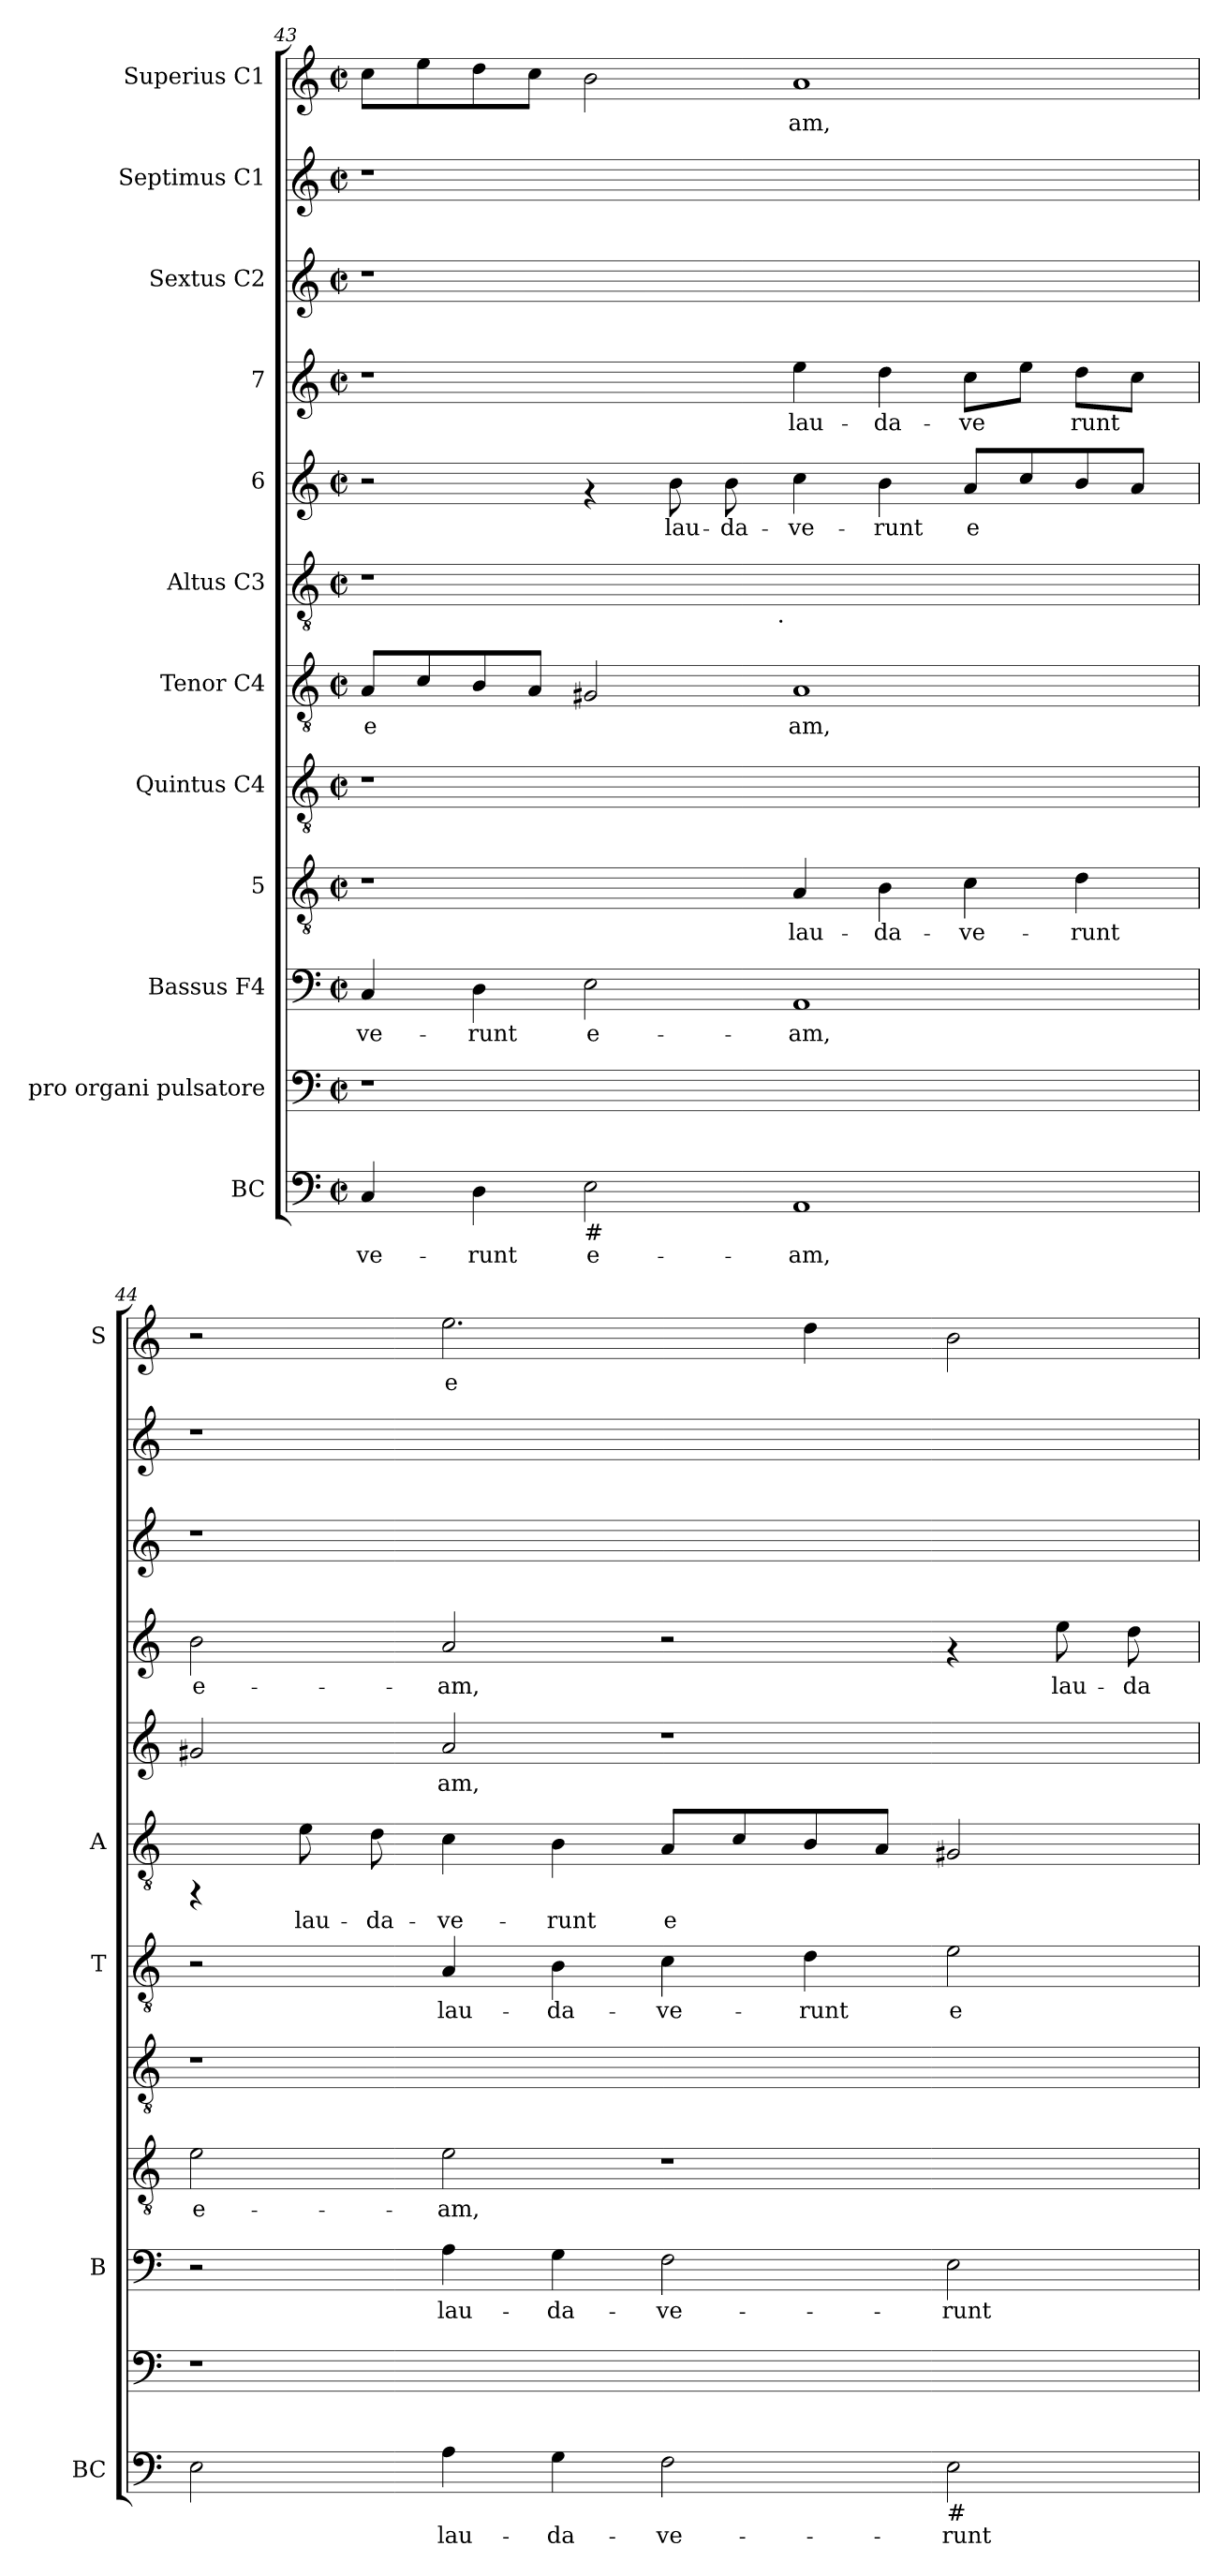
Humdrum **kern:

**kern	**text	**kern	**kern	**text	**kern	**text	**kern	**kern	**text	**kern	**text	**kern	**text	**kern	**text	**kern	**kern	**kern	**text
*part12	*part12	*part11	*part10	*part10	*part9	*part9	*part8	*part7	*part7	*part6	*part6	*part5	*part5	*part4	*part4	*part3	*part2	*part1	*part1
*staff12	*staff12	*staff11	*staff10	*staff10	*staff9	*staff9	*staff8	*staff7	*staff7	*staff6	*staff6	*staff5	*staff5	*staff4	*staff4	*staff3	*staff2	*staff1	*staff1
*I"BC	*	*I"pro organi  pulsatore	*I"Bassus  F4	*	*I"5	*	*I"Quintus  C4	*I"Tenor  C4	*	*I"Altus  C3	*	*I"6	*	*I"7	*	*I"Sextus  C2	*I"Septimus  C1	*I"Superius  C1	*
*I'BC	*	*	*I'B	*	*	*	*	*I'T	*	*I'A	*	*	*	*	*	*	*	*I'S	*
*clefF4	*	*clefF4	*clefF4	*	*clefGv2	*	*clefGv2	*clefGv2	*	*clefGv2	*	*clefG2	*	*clefG2	*	*clefG2	*clefG2	*clefG2	*
*k[]	*	*k[]	*k[]	*	*k[]	*	*k[]	*k[]	*	*k[]	*	*k[]	*	*k[]	*	*k[]	*k[]	*k[]	*
*C:	*	*C:	*C:	*	*C:	*	*C:	*C:	*	*C:	*	*C:	*	*C:	*	*C:	*C:	*C:	*
*M2/2	*	*M2/2	*M2/2	*	*M2/2	*	*M2/2	*M2/2	*	*M2/2	*	*M2/2	*	*M2/2	*	*M2/2	*M2/2	*M2/2	*
*met(c|)	*	*met(c|)	*met(c|)	*	*met(c|)	*	*met(c|)	*met(c|)	*	*met(c|)	*	*met(c|)	*	*met(c|)	*	*met(c|)	*met(c|)	*met(c|)	*
=43	=43	=43	=43	=43	=43	=43	=43	=43	=43	=43	=43	=43	=43	=43	=43	=43	=43	=43	=43
!	!LO:LY:a:cj	!	!	!LO:LY:b:cj	!	!	!	!	!LO:LY:b:cj	!	!	!	!	!	!	!	!	!	!LO:LY:b:cj
*	*	*	*	*	*	*	*	*	*	*^	*	*	*	*	*	*	*	*	*
4C/	-ve-	1r	4C/	-ve-	1r	.	1r	8A/L	e-	1r	2ryy	.	2r	.	1r	.	1r	1r	8cc\L	--
!	!	!	!	!	!	!	!	!	!LO:LY:b:cj	!	!	!	!	!	!	!	!	!	!	!LO:LY:b:cj
.	.	.	.	.	.	.	.	8c/	--	.	.	.	.	.	.	.	.	.	8ee\	--
!	!LO:LY:a:cj	!	!	!LO:LY:b:cj	!	!	!	!	!LO:LY:b:cj	!	!	!	!	!	!	!	!	!	!	!LO:LY:b:cj
4D\	-runt	.	4D\	-runt	.	.	.	8B/	--	.	.	.	.	.	.	.	.	.	8dd\	--
!	!	!	!	!	!	!	!	!	!LO:LY:b:cj	!	!	!	!	!	!	!	!	!	!	!LO:LY:b:cj
.	.	.	.	.	.	.	.	8A/J	--	.	.	.	.	.	.	.	.	.	8cc\J	--
!LO:TX:b:t=#	!	!	!	!	!	!	!	!	!	!	!	!	!	!	!	!	!	!	!	!
!	!LO:LY:a:cj	!	!	!LO:LY:b:cj	!	!	!	!	!LO:LY:b:cj	!	!	!	!	!	!	!	!	!	!	!LO:LY:b:cj
2E\	e-	.	2E\	e-	.	.	.	2G#X/	--	.	4ryy	.	4rf	.	.	.	.	.	2b\	--
!	!	!	!	!	!	!	!	!	!	!	!	!	!	!LO:LY:b:cj	!	!	!	!	!	!
.	.	.	.	.	.	.	.	.	.	.	8...ryy	.	8b\	lau-	.	.	.	.	.	.
!	!	!	!	!	!	!	!	!	!	!	!	!	!	!LO:LY:b:cj	!	!	!	!	!	!
.	.	.	.	.	.	.	.	.	.	.	.	.	8b\	-da-	.	.	.	.	.	.
!	!	!	!	!	!	!	!	!	!	!	!LO:TX:b:t=.	!	!	!	!	!	!	!	!	!
.	.	.	.	.	.	.	.	.	.	.	1ryy	.	.	.	.	.	.	.	.	.
!	!LO:LY:a:cj	!	!	!LO:LY:b:cj	!	!LO:LY:b:cj	!	!	!LO:LY:b:cj	!	!	!	!	!LO:LY:b:cj	!	!LO:LY:b:cj	!	!	!	!LO:LY:b:cj
1AA	-am,	1ryy	1AA	-am,	4A/	lau-	1ryy	1A	-am,	1ryy	.	.	4cc\	-ve-	4ee\	lau-	1ryy	1ryy	1a	-am,
!	!	!	!	!	!	!LO:LY:b:cj	!	!	!	!	!	!	!	!LO:LY:b:cj	!	!LO:LY:b:cj	!	!	!	!
.	.	.	.	.	4B\	-da-	.	.	.	.	.	.	4b\	-runt	4dd\	-da-	.	.	.	.
!	!	!	!	!	!	!LO:LY:b:cj	!	!	!	!	!	!	!	!LO:LY:b:cj	!	!LO:LY:b:cj	!	!	!	!
.	.	.	.	.	4c\	-ve-	.	.	.	.	.	.	8a/L	e-	8cc\L	-ve-	.	.	.	.
!	!	!	!	!	!	!	!	!	!	!	!	!	!	!LO:LY:b:cj	!	!LO:LY:b:cj	!	!	!	!
.	.	.	.	.	.	.	.	.	.	.	.	.	8cc/	--	8ee\J	--	.	.	.	.
!	!	!	!	!	!	!LO:LY:b:cj	!	!	!	!	!	!	!	!LO:LY:b:cj	!	!LO:LY:b:cj	!	!	!	!
.	.	.	.	.	4d\	-runt	.	.	.	.	.	.	8b/	--	8dd\L	-runt	.	.	.	.
!	!	!	!	!	!	!	!	!	!	!	!	!	!	!LO:LY:b:cj	!	!LO:LY:b:cj	!	!	!	!
.	.	.	.	.	.	.	.	.	.	.	.	.	8a/J	--	8cc\J	.	.	.	.	.
.	.	.	.	.	.	.	.	.	.	.	64ryy	.	.	.	.	.	.	.	.	.
=44	=44	=44	=44	=44	=44	=44	=44	=44	=44	=44	=44	=44	=44	=44	=44	=44	=44	=44	=44	=44
!	!LO:LY:a:cj	!	!	!	!	!LO:LY:b:cj	!	!	!	!	!	!	!	!LO:LY:b:cj	!	!LO:LY:b:cj	!	!	!	!
*	*	*	*	*	*	*	*	*	*	*v	*v	*	*	*	*	*	*	*	*	*
2E\	.	1r	2r	.	2e\	e-	1r	2r	.	4rFF	.	2g#X/	--	2b\	e-	1r	1r	2r	.
!	!	!	!	!	!	!	!	!	!	!	!LO:LY:b:cj	!	!	!	!	!	!	!	!
.	.	.	.	.	.	.	.	.	.	8e\	lau-	.	.	.	.	.	.	.	.
!	!	!	!	!	!	!	!	!	!	!	!LO:LY:b:cj	!	!	!	!	!	!	!	!
.	.	.	.	.	.	.	.	.	.	8d\	-da-	.	.	.	.	.	.	.	.
!	!LO:LY:a:cj	!	!	!LO:LY:b:cj	!	!LO:LY:b:cj	!	!	!LO:LY:b:cj	!	!LO:LY:b:cj	!	!LO:LY:b:cj	!	!LO:LY:b:cj	!	!	!	!LO:LY:b:cj
4A\	lau-	.	4A\	lau-	2e\	-am,	.	4A/	lau-	4c\	-ve-	2a/	-am,	2a/	-am,	.	.	2.ee\	e-
!	!LO:LY:a:cj	!	!	!LO:LY:b:cj	!	!	!	!	!LO:LY:b:cj	!	!LO:LY:b:cj	!	!	!	!	!	!	!	!
4G\	-da-	.	4G\	-da-	.	.	.	4B\	-da-	4B\	-runt	.	.	.	.	.	.	.	.
!	!LO:LY:a:cj	!	!	!LO:LY:b:cj	!	!	!	!	!LO:LY:b:cj	!	!LO:LY:b:cj	!	!	!	!	!	!	!	!
2F\	-ve-	1ryy	2F\	-ve-	1r	.	1ryy	4c\	-ve-	8A/L	e-	1r	.	2r	.	1ryy	1ryy	.	.
!	!	!	!	!	!	!	!	!	!	!	!LO:LY:b:cj	!	!	!	!	!	!	!	!
.	.	.	.	.	.	.	.	.	.	8c/	--	.	.	.	.	.	.	.	.
!	!	!	!	!	!	!	!	!	!LO:LY:b:cj	!	!LO:LY:b:cj	!	!	!	!	!	!	!	!LO:LY:b:cj
.	.	.	.	.	.	.	.	4d\	-runt	8B/	--	.	.	.	.	.	.	4dd\	--
!	!	!	!	!	!	!	!	!	!	!	!LO:LY:b:cj	!	!	!	!	!	!	!	!
.	.	.	.	.	.	.	.	.	.	8A/J	--	.	.	.	.	.	.	.	.
!LO:TX:b:t=#	!	!	!	!	!	!	!	!	!	!	!	!	!	!	!	!	!	!	!
!	!LO:LY:a:cj	!	!	!LO:LY:b:cj	!	!	!	!	!LO:LY:b:cj	!	!LO:LY:b:cj	!	!	!	!	!	!	!	!LO:LY:b:cj
2E\	-runt	.	2E\	-runt	.	.	.	2e\	e-	2G#X/	--	.	.	4rf	.	.	.	2b\	--
!	!	!	!	!	!	!	!	!	!	!	!	!	!	!	!LO:LY:b:cj	!	!	!	!
.	.	.	.	.	.	.	.	.	.	.	.	.	.	8ee\	lau-	.	.	.	.
!	!	!	!	!	!	!	!	!	!	!	!	!	!	!	!LO:LY:b:cj	!	!	!	!
.	.	.	.	.	.	.	.	.	.	.	.	.	.	8dd\	-da-	.	.	.	.
=	=	=	=	=	=	=	=	=	=	=	=	=	=	=	=	=	=	=	=
*-	*-	*-	*-	*-	*-	*-	*-	*-	*-	*-	*-	*-	*-	*-	*-	*-	*-	*-	*-
